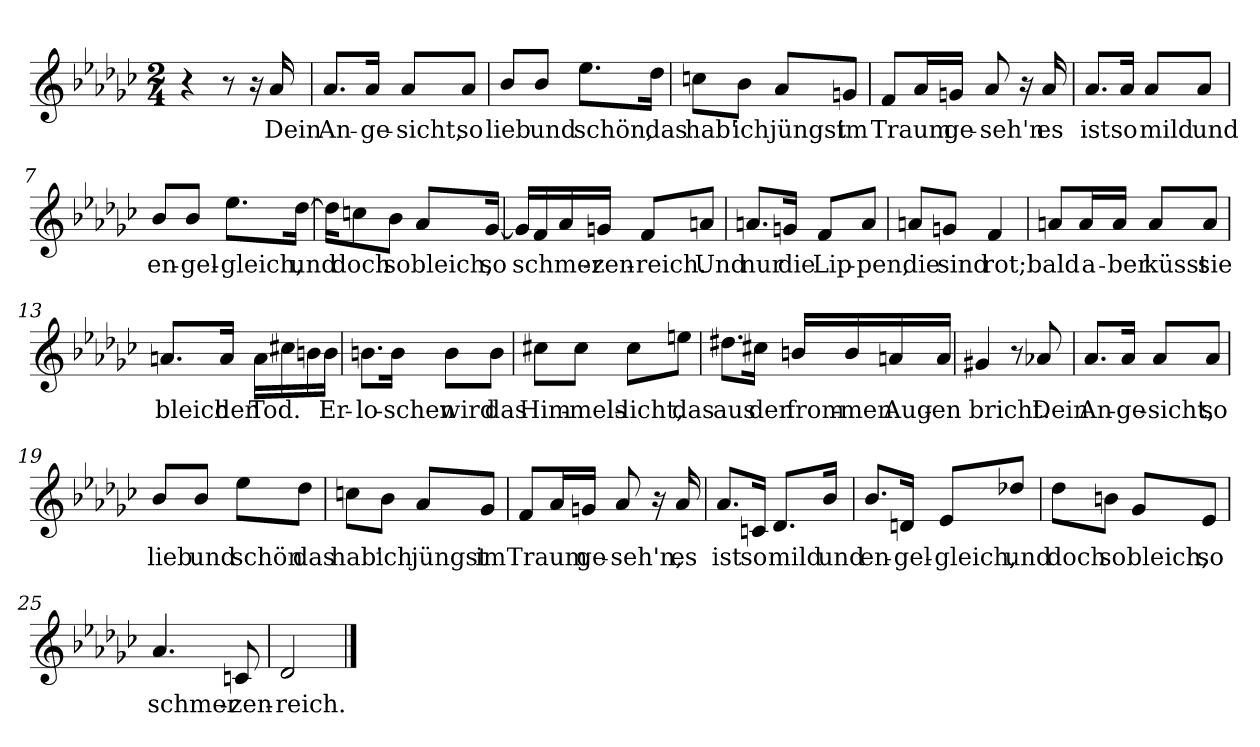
**kern	**text
*part1	*part1
*staff1	*staff1
*clefG2	*
*k[b-e-a-d-g-c-]	*
*M2/4	*
=1	=1
4r	.
8r	.
16r	.
!	!LO:LY:b
16a-/	Dein
=2	=2
!	!LO:LY:b
8.a-/L	An-
!	!LO:LY:b
16a-/Jk	-ge-
!	!LO:LY:b
8a-/L	-sicht,
!	!LO:LY:b
8a-/J	so
=3	=3
!	!LO:LY:b
8b-/L	lieb
!	!LO:LY:b
8b-/J	und
!	!LO:LY:b
8.ee-\L	schön,
!	!LO:LY:b
16dd-\Jk	das
=4	=4
!	!LO:LY:b
8ccn\L	hab'
!	!LO:LY:b
8b-\J	ich
!	!LO:LY:b
8a-/L	jüngst
!	!LO:LY:b
8gn/J	im
=5	=5
!	!LO:LY:b
8f/L	Traum
16a-/L	.
!	!LO:LY:b
16gn/JJ	ge-
!	!LO:LY:b
8a-/	-seh'n
16r	.
!	!LO:LY:b
16a-/	es
=6	=6
!	!LO:LY:b
8.a-/L	ist
!	!LO:LY:b
16a-/Jk	so
!	!LO:LY:b
8a-/L	mild
!	!LO:LY:b
8a-/J	und
!!LO:LB:g=z
=7	=7
!	!LO:LY:b
8b-/L	en-
!	!LO:LY:b
8b-/J	-gel-
!	!LO:LY:b
8.ee-\L	-gleich,
!	!LO:LY:b
[16dd-\Jk	und
=8	=8
16dd-\KL]	.
!	!LO:LY:b
8ccn\	doch
!	!LO:LY:b
8b-\J	so
!	!LO:LY:b
8a-/L	bleich,
!	!LO:LY:b
[16g-/Jk	so
=9	=9
16g-/LL]	.
!	!LO:LY:b
16f/	schmer-
16a-/	.
!	!LO:LY:b
16gn/JJ	-zen-
!	!LO:LY:b
8f/L	-reich.
!	!LO:LY:b
8an/J	Und
=10	=10
!	!LO:LY:b
8.an/L	nur
!	!LO:LY:b
16gn/Jk	die
!	!LO:LY:b
8f/L	Lip-
!	!LO:LY:b
8a/J	-pen,
=11	=11
!	!LO:LY:b
8an/L	die
!	!LO:LY:b
8gn/J	sind
!	!LO:LY:b
4f/	rot;
!!LO:LB:g=z
=12	=12
!	!LO:LY:b
8an/L	bald
!	!LO:LY:b
16a/L	a-
!	!LO:LY:b
16a/JJ	-ber
!	!LO:LY:b
8a/L	küsst
!	!LO:LY:b
8a/J	sie
=13	=13
!	!LO:LY:b
8.an/L	bleich
!	!LO:LY:b
16a/Jk	der
!	!LO:LY:b
16a\LL	Tod.
16cc#X\	.
16bn\	.
!	!LO:LY:b
16b\JJ	Er-
=14	=14
!	!LO:LY:b
8.bn\L	lo-
!	!LO:LY:b
16b\Jk	-schen
!	!LO:LY:b
8b\L	wird
!	!LO:LY:b
8b\J	das
=15	=15
!	!LO:LY:b
8cc#X\L	Him-
!	!LO:LY:b
8cc#\J	-mels-
!	!LO:LY:b
8cc#\L	-licht,
!	!LO:LY:b
8een\J	das
=16	=16
!	!LO:LY:b
8.dd#X\L	aus
!	!LO:LY:b
16cc#X\Jk	den
!	!LO:LY:b
16bn/LL	from-
!	!LO:LY:b
16b/	-men
!	!LO:LY:b
16an/	Aug-
!	!LO:LY:b
16a/JJ	-en
!!LO:LB:g=z
=17	=17
!	!LO:LY:b
4g#X/	bricht.
8r	.
!	!LO:LY:b
8a-X/	Dein
=18	=18
!	!LO:LY:b
8.a-/L	An-
!	!LO:LY:b
16a-/Jk	-ge-
!	!LO:LY:b
8a-/L	-sicht,
!	!LO:LY:b
8a-/J	so
=19	=19
!	!LO:LY:b
8b-/L	lieb
!	!LO:LY:b
8b-/J	und
!	!LO:LY:b
8ee-\L	schön
!	!LO:LY:b
8dd-\J	das
=20	=20
!	!LO:LY:b
8ccn\L	hab'
!	!LO:LY:b
8b-\J	ich
!	!LO:LY:b
8a-/L	jüngst
!	!LO:LY:b
8g-/J	im
=21	=21
!	!LO:LY:b
8f/L	Traum
16a-/L	.
!	!LO:LY:b
16gn/JJ	ge-
!	!LO:LY:b
8a-/	-seh'n,
16r	.
!	!LO:LY:b
16a-/	es
=22	=22
!	!LO:LY:b
8.a-/L	ist
!	!LO:LY:b
16cn/Jk	so
!	!LO:LY:b
8.d-/L	mild
!	!LO:LY:b
16b-/Jk	und
!!LO:LB:g=z
=23	=23
!	!LO:LY:b
8.b-/L	en-
!	!LO:LY:b
16dn/Jk	-gel-
!	!LO:LY:b
8e-/L	-gleich,
!	!LO:LY:b
8dd-X/J	und
=24	=24
!	!LO:LY:b
8dd-\L	doch
!	!LO:LY:b
8bn\J	so
!	!LO:LY:b
8g-/L	bleich,
!	!LO:LY:b
8e-/J	so
=25	=25
!	!LO:LY:b
4.a-/	schmer-
!	!LO:LY:b
8cn/	-zen-
=26	=26
!	!LO:LY:b
2d-/	-reich.
==	==
*-	*-
